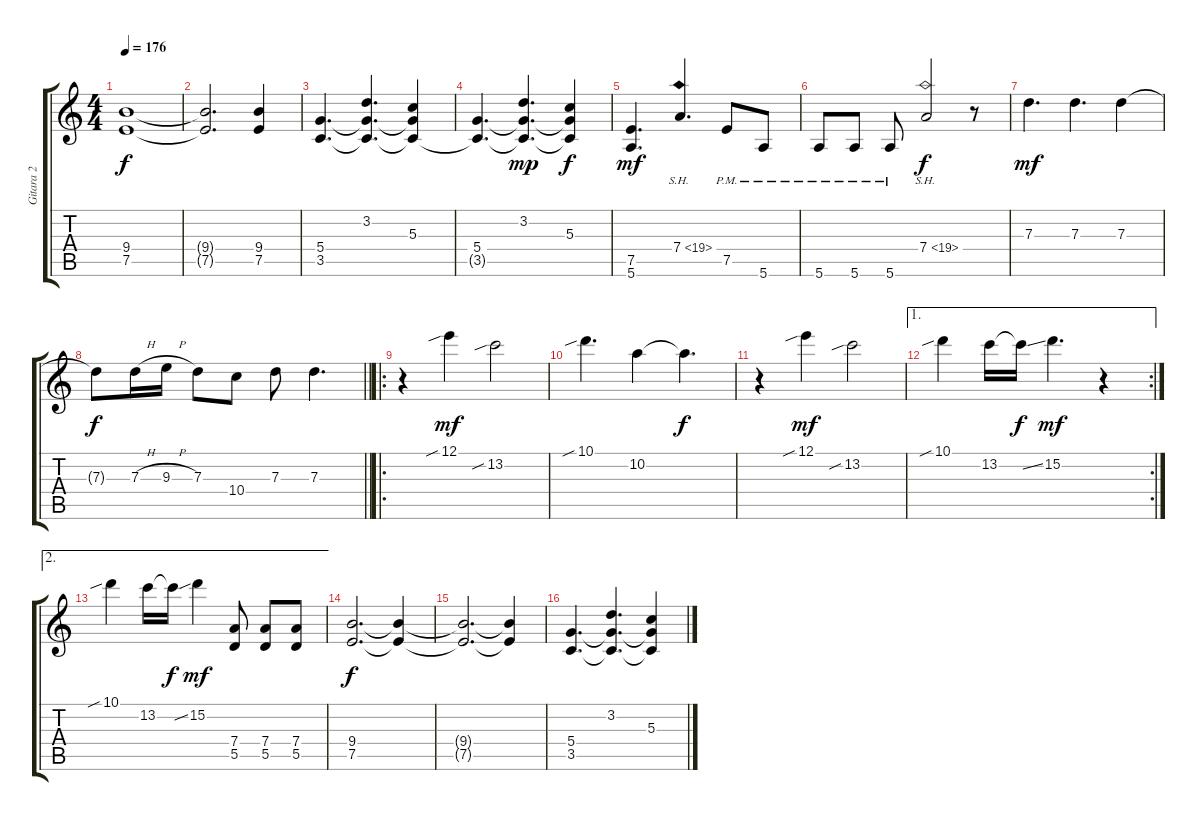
\track ("Gitara 2" "Gitara 2") {instrument overdrivenguitar}
\staff {score tabs}
\tuning (E4 B3 G3 D3 A2 E2) {hide}
\ts (4 4)
\tempo 176
\clef g2
\ks c
(9.4 7.5).1{dy f} |
(9.4{t} 7.5{t}).2{d} (9.4 7.5).4 |
(5.4 3.5).4{d} (3.2 5.4{t} 3.5{t}).4{d} (5.3 5.4{t} 3.5{t}).4 |
(5.4 3.5{t}).4{d} (3.2 5.4{t} 3.5{t}).4{d dy mp} (5.3 5.4{t} 3.5{t}).4{dy f} |
(7.5 5.6).4{d dy mf} 7.4{sh 12}.4{d} 7.5{pm}.8 5.6{pm}.8 |
5.6{pm}.8 5.6{pm}.8 5.6{pm}.8 7.4{sh 12}.2{dy f} r.8 |
7.3.4{d dy mf} 7.3.4{d} 7.3.4 |
\barLineRight lightlight
7.3{t}.8{dy f} 7.3{h}.16 9.3{h}.16 7.3.8 10.4.8 7.3.8 7.3.4{d} |
\ro
r.4 12.1{sib}.4{dy mf} 13.2{sib}.2 |
10.1{sib}.4{d} 10.2.4 10.2{t}.4{d dy f} |
r.4 12.1{sib}.4{dy mf} 13.2{sib}.2 |
\ae 1
\rc 2
10.1{sib}.4 13.2.16 13.2{ss t}.16{dy f} 15.2.4{d dy mf} r.4 |
\ae 2
10.1{sib}.4 13.2.16 13.2{ss t}.16{dy f} 15.2.4{dy mf} (7.4 5.5).8 (7.4 5.5).8 (7.4 5.5).8 |
(9.4 7.5).2{d dy f} (9.4{t} 7.5{t}).4 |
(9.4{t} 7.5{t}).2{d} (9.4{t} 7.5{t}).4 |
(5.4 3.5).4{d} (3.2 5.4{t} 3.5{t}).4{d} (5.3 5.4{t} 3.5{t}).4
